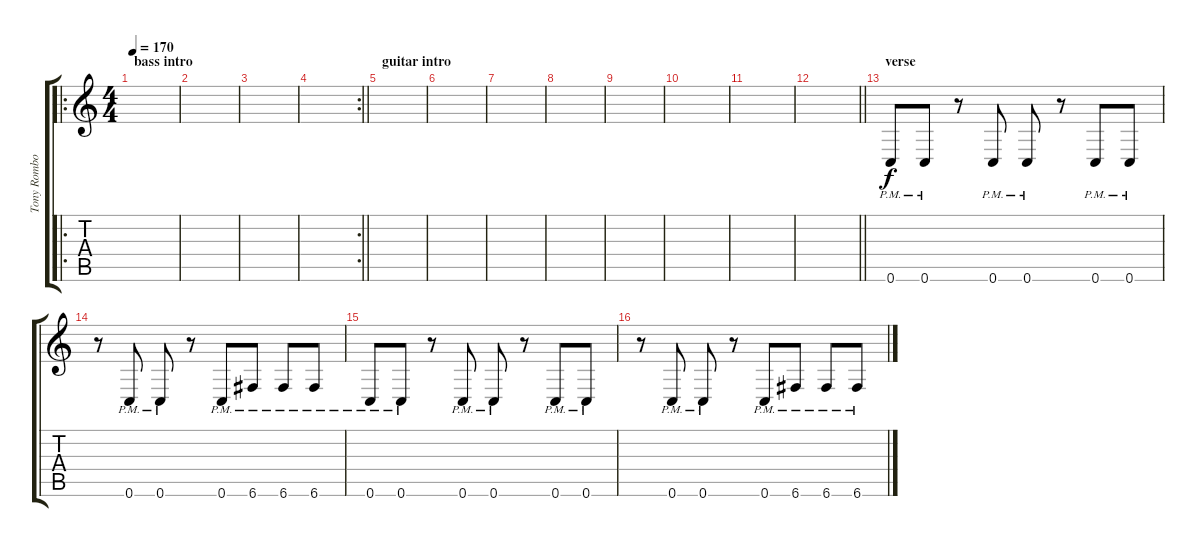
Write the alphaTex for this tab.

\track ("Tony Rombola - rythm" "Tony Rombo") {instrument distortionguitar}
\staff {score tabs}
\tuning (D4 A3 F3 C3 G2 C2) {hide}
\ro
\ts (4 4)
\section ("" "bass intro")
\tempo 170
\clef g2
\ks c
|
|
|
\rc 2
\barLineRight lightlight
|
\section ("" "guitar intro")
|
|
|
|
|
|
|
\barLineRight lightlight
|
\section ("" "verse")
0.6{pm}.8 0.6{pm}.8 r.8 0.6{pm}.8 0.6{pm}.8 r.8 0.6{pm}.8 0.6{pm}.8 |
r.8 0.6{pm}.8 0.6{pm}.8 r.8 0.6{pm}.8 6.6{pm}.8 6.6{pm}.8 6.6{pm}.8 |
0.6{pm}.8 0.6{pm}.8 r.8 0.6{pm}.8 0.6{pm}.8 r.8 0.6{pm}.8 0.6{pm}.8 |
r.8 0.6{pm}.8 0.6{pm}.8 r.8 0.6{pm}.8 6.6{pm}.8 6.6{pm}.8 6.6{pm}.8
